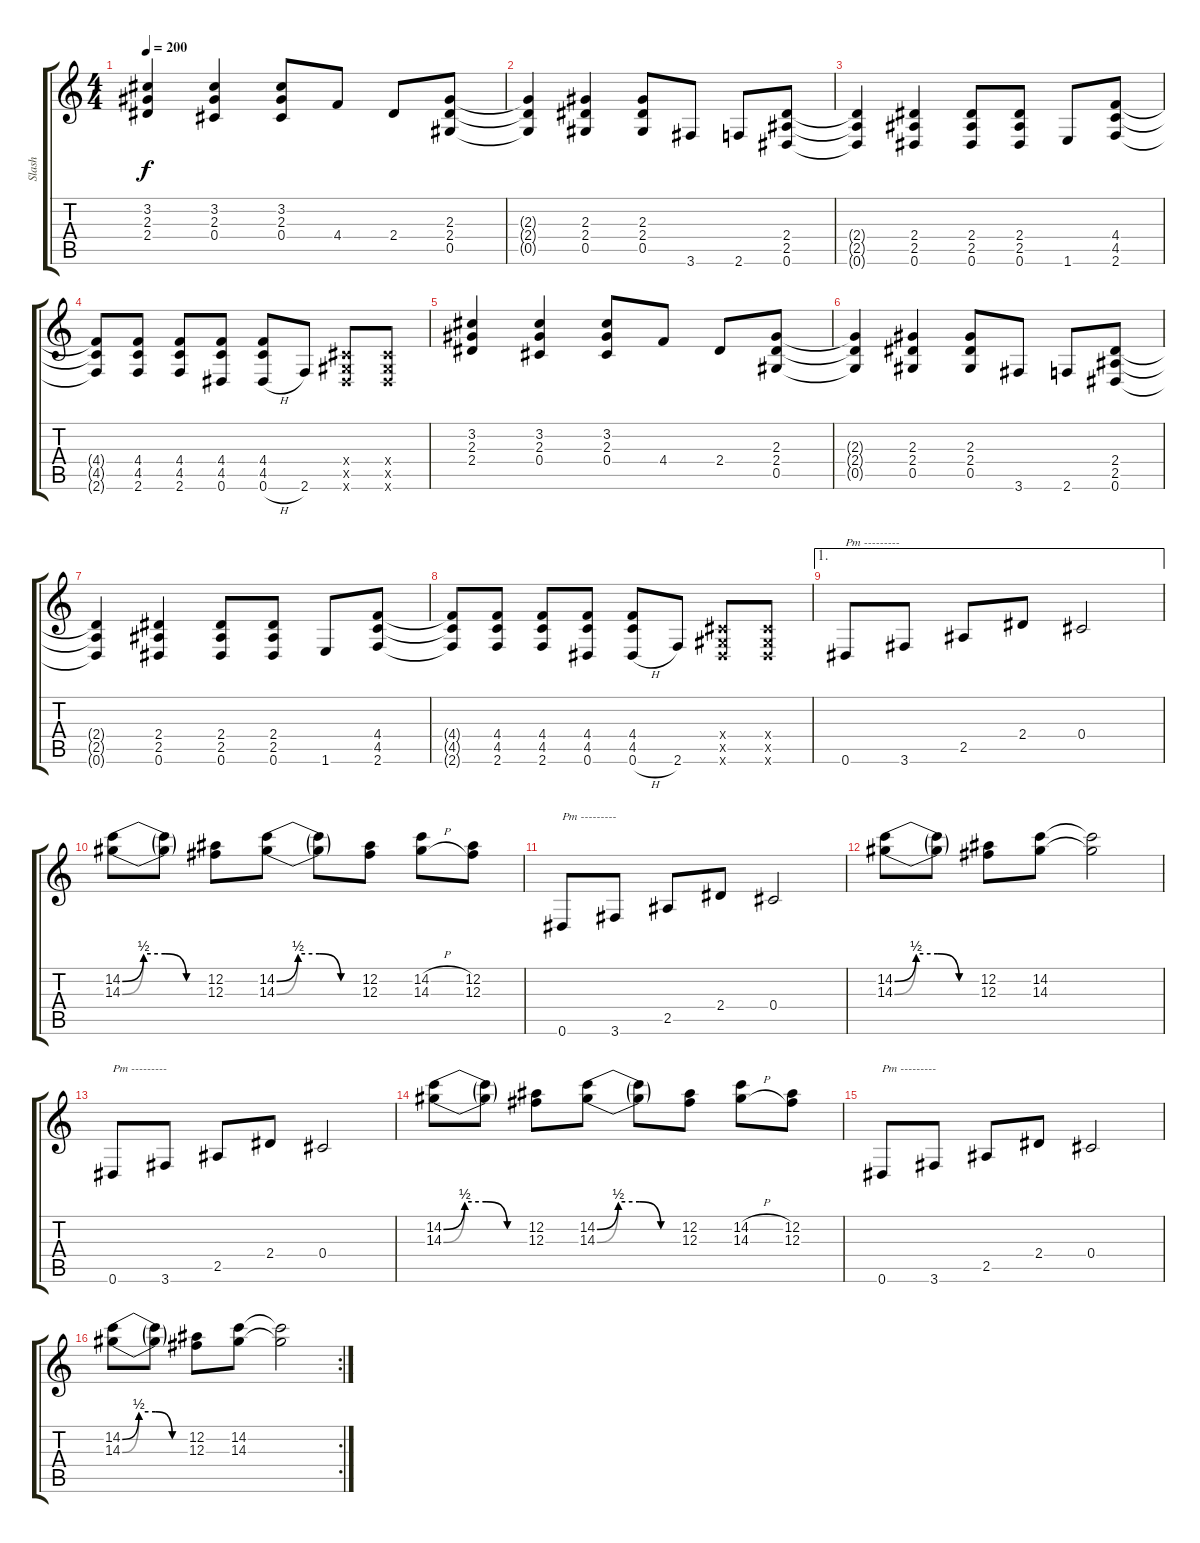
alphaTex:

\track ("Slash" "Slash") {instrument distortionguitar}
\staff {score tabs}
\tuning (Eb4 Bb3 Gb3 Db3 Ab2 Eb2) {hide}
\ts (4 4)
\tempo 200
\clef g2
\ks c
(3.2 2.3 2.4).4{dy f} (3.2 2.3 0.4).4 (3.2 2.3 0.4).8 4.4.8 2.4.8 (2.3 2.4 0.5).8 |
(2.3{t} 2.4{t} 0.5{t}).4 (2.3 2.4 0.5).4 (2.3 2.4 0.5).8 3.6.8 2.6.8 (2.4 2.5 0.6).8 |
(2.4{t} 2.5{t} 0.6{t}).4 (2.4 2.5 0.6).4 (2.4 2.5 0.6).8 (2.4 2.5 0.6).8 1.6.8 (4.4 4.5 2.6).8 |
(4.4{t} 4.5{t} 2.6{t}).8 (4.4 4.5 2.6).8 (4.4 4.5 2.6).8 (4.4 4.5 0.6).8 (4.4 4.5 0.6{h}).8 2.6.8 (0.4{x} 0.5{x} 0.6{x}).8 (0.4{x} 0.5{x} 0.6{x}).8 |
(3.2 2.3 2.4).4 (3.2 2.3 0.4).4 (3.2 2.3 0.4).8 4.4.8 2.4.8 (2.3 2.4 0.5).8 |
(2.3{t} 2.4{t} 0.5{t}).4 (2.3 2.4 0.5).4 (2.3 2.4 0.5).8 3.6.8 2.6.8 (2.4 2.5 0.6).8 |
(2.4{t} 2.5{t} 0.6{t}).4 (2.4 2.5 0.6).4 (2.4 2.5 0.6).8 (2.4 2.5 0.6).8 1.6.8 (4.4 4.5 2.6).8 |
(4.4{t} 4.5{t} 2.6{t}).8 (4.4 4.5 2.6).8 (4.4 4.5 2.6).8 (4.4 4.5 0.6).8 (4.4 4.5 0.6{h}).8 2.6.8 (0.4{x} 0.5{x} 0.6{x}).8 (0.4{x} 0.5{x} 0.6{x}).8 |
\ae 1
0.6.8{txt "Pm ---------"} 3.6.8 2.5.8 2.4.8 0.4.2 |
(14.2{be (custom 0 0 15 2 30 2 45 0 60 0)} 14.3{be (custom 0 0 15 2 30 2 45 0 60 0)}).8 (14.2{t} 14.3{t}).8 (12.2 12.3).8 (14.2{be (custom 0 0 15 2 30 2 45 0 60 0)} 14.3{be (custom 0 0 15 2 30 2 45 0 60 0)}).8 (14.2{t} 14.3{t}).8 (12.2 12.3).8 (14.2{h} 14.3{h}).8 (12.2 12.3).8 |
0.6.8{txt "Pm ---------"} 3.6.8 2.5.8 2.4.8 0.4.2 |
(14.2{be (custom 0 0 15 2 30 2 45 0 60 0)} 14.3{be (custom 0 0 15 2 30 2 45 0 60 0)}).8 (14.2{t} 14.3{t}).8 (12.2 12.3).8 (14.2 14.3).8 (14.2{t} 14.3{t}).2 |
0.6.8{txt "Pm ---------"} 3.6.8 2.5.8 2.4.8 0.4.2 |
(14.2{be (custom 0 0 15 2 30 2 45 0 60 0)} 14.3{be (custom 0 0 15 2 30 2 45 0 60 0)}).8 (14.2{t} 14.3{t}).8 (12.2 12.3).8 (14.2{be (custom 0 0 15 2 30 2 45 0 60 0)} 14.3{be (custom 0 0 15 2 30 2 45 0 60 0)}).8 (14.2{t} 14.3{t}).8 (12.2 12.3).8 (14.2{h} 14.3{h}).8 (12.2 12.3).8 |
0.6.8{txt "Pm ---------"} 3.6.8 2.5.8 2.4.8 0.4.2 |
\rc 2
(14.2{be (custom 0 0 15 2 30 2 45 0 60 0)} 14.3{be (custom 0 0 15 2 30 2 45 0 60 0)}).8 (14.2{t} 14.3{t}).8 (12.2 12.3).8 (14.2 14.3).8 (14.2{t} 14.3{t}).2
